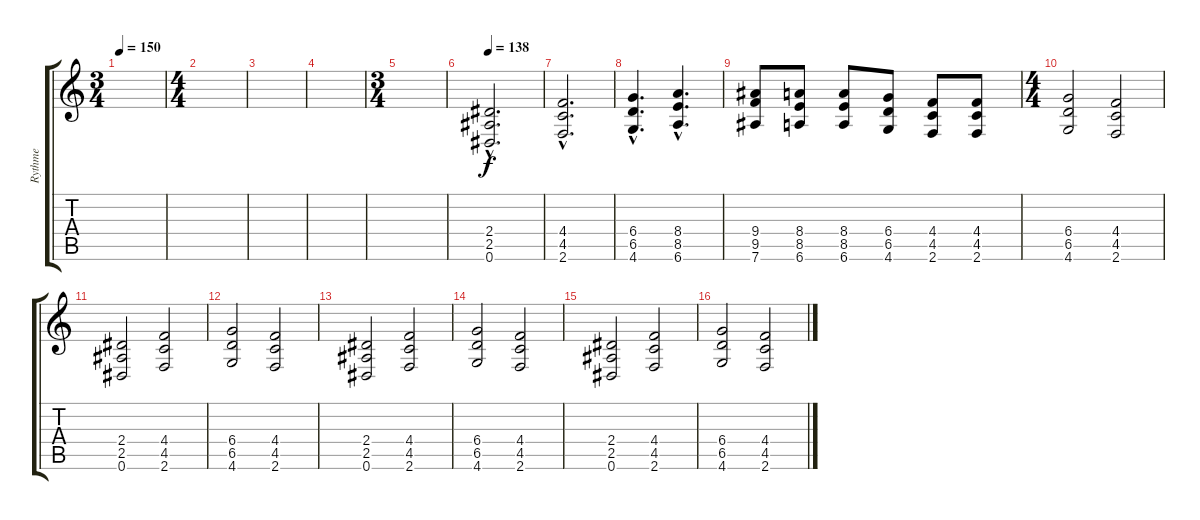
\track ("Rythme" "Rythme") {instrument electricguitarclean}
\staff {score tabs}
\tuning (Eb4 Bb3 Gb3 Db3 Ab2 Eb2) {hide}
\ts (3 4)
\tempo 150
\clef g2
\ks c
|
\ts (4 4)
|
|
|
\ts (3 4)
|
\tempo 138
(2.4{hac} 2.5{hac} 0.6{hac}).2{d dy f volume 9} |
(4.4{hac} 4.5{hac} 2.6{hac}).2{d} |
(6.4{hac} 6.5{hac} 4.6{hac}).4{d} (8.4{hac} 8.5{hac} 6.6{hac}).4{d} |
(9.4 9.5 7.6).8 (8.4 8.5 6.6).8 (8.4 8.5 6.6).8 (6.4 6.5 4.6).8 (4.4 4.5 2.6).8 (4.4 4.5 2.6).8 |
\ts (4 4)
(6.4 6.5 4.6).2 (4.4 4.5 2.6).2 |
(2.4 2.5 0.6).2 (4.4 4.5 2.6).2 |
(6.4 6.5 4.6).2 (4.4 4.5 2.6).2 |
(2.4 2.5 0.6).2 (4.4 4.5 2.6).2 |
(6.4 6.5 4.6).2 (4.4 4.5 2.6).2 |
(2.4 2.5 0.6).2 (4.4 4.5 2.6).2 |
(6.4 6.5 4.6).2 (4.4 4.5 2.6).2
